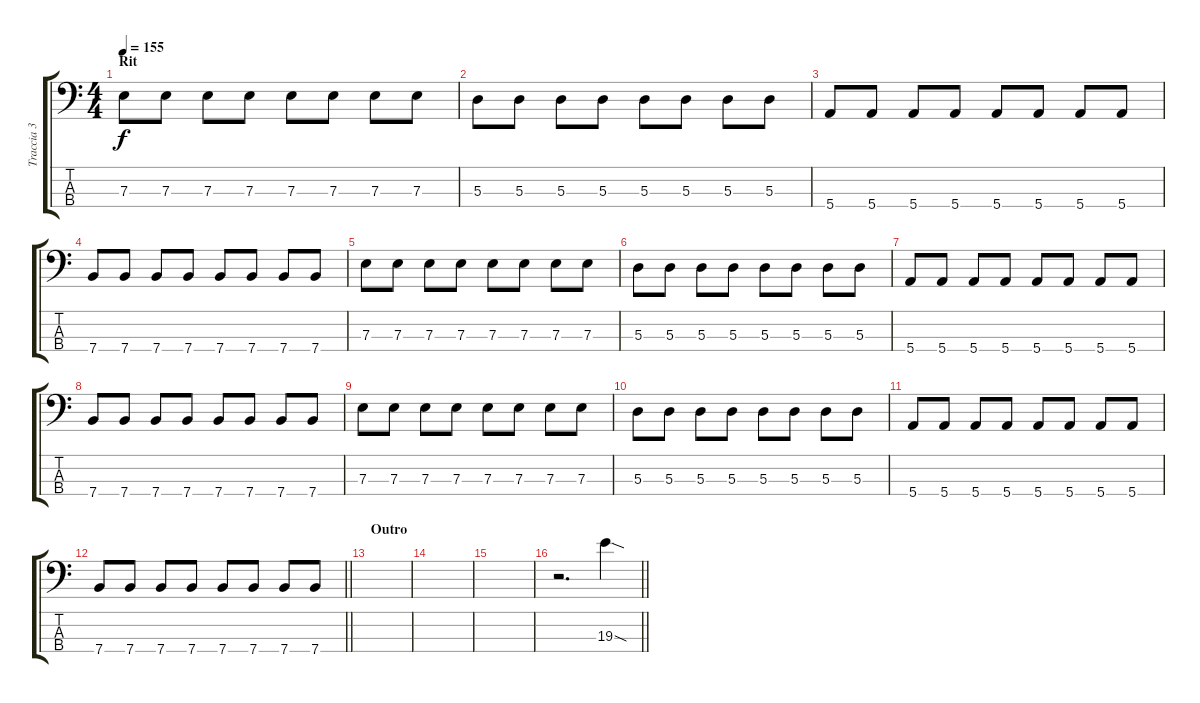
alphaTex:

\track ("Traccia 3" "Traccia 3") {instrument electricbassfinger}
\staff {score tabs}
\tuning (G2 D2 A1 E1) {hide}
\ts (4 4)
\section ("" "Rit")
\tempo 155
\clef f4
\ks c
7.3.8{dy f} 7.3.8 7.3.8 7.3.8 7.3.8 7.3.8 7.3.8 7.3.8 |
5.3.8 5.3.8 5.3.8 5.3.8 5.3.8 5.3.8 5.3.8 5.3.8 |
5.4.8 5.4.8 5.4.8 5.4.8 5.4.8 5.4.8 5.4.8 5.4.8 |
7.4.8 7.4.8 7.4.8 7.4.8 7.4.8 7.4.8 7.4.8 7.4.8 |
7.3.8 7.3.8 7.3.8 7.3.8 7.3.8 7.3.8 7.3.8 7.3.8 |
5.3.8 5.3.8 5.3.8 5.3.8 5.3.8 5.3.8 5.3.8 5.3.8 |
5.4.8 5.4.8 5.4.8 5.4.8 5.4.8 5.4.8 5.4.8 5.4.8 |
7.4.8 7.4.8 7.4.8 7.4.8 7.4.8 7.4.8 7.4.8 7.4.8 |
7.3.8 7.3.8 7.3.8 7.3.8 7.3.8 7.3.8 7.3.8 7.3.8 |
5.3.8 5.3.8 5.3.8 5.3.8 5.3.8 5.3.8 5.3.8 5.3.8 |
5.4.8 5.4.8 5.4.8 5.4.8 5.4.8 5.4.8 5.4.8 5.4.8 |
\barLineRight lightlight
7.4.8 7.4.8 7.4.8 7.4.8 7.4.8 7.4.8 7.4.8 7.4.8 |
\section ("" "Outro")
|
|
|
\barLineRight lightlight
r.2{d} 19.3{sod}.4
